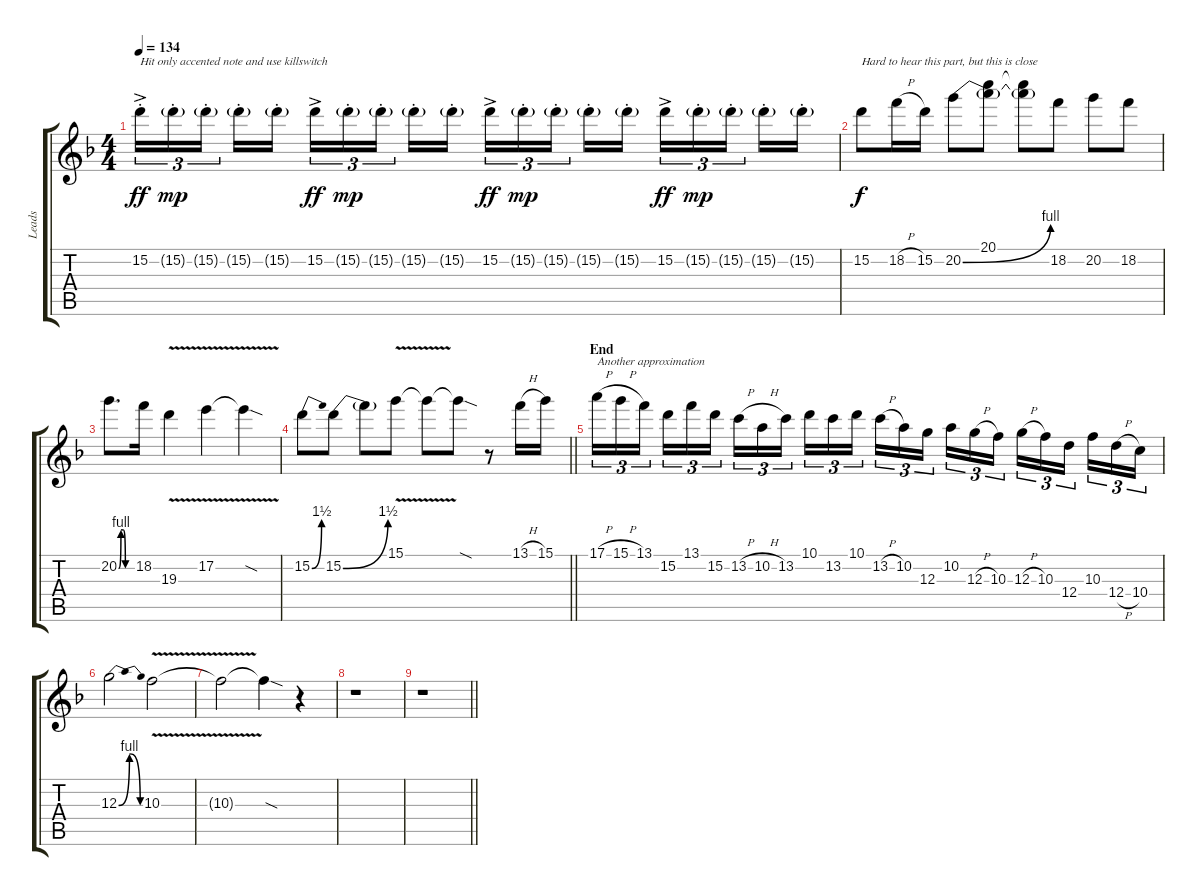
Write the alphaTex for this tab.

\track ("Leads" "Leads") {instrument overdrivenguitar}
\staff {score tabs}
\tuning (E4 B3 G3 D3 A2 E2) {hide}
\ts (4 4)
\tempo 134
\clef g2
\ks f
15.2{ac st}.16{tu (3 2) txt "Hit only accented note and use killswitch" dy ff} 15.2{g st}.16{tu (3 2) dy mp} 15.2{g st}.16{tu (3 2) beam splitsecondary} 15.2{g st}.16 15.2{g st}.16 15.2{ac}.16{tu (3 2) dy ff} 15.2{g st}.16{tu (3 2) dy mp} 15.2{g st}.16{tu (3 2) beam splitsecondary} 15.2{g st}.16 15.2{g st}.16 15.2{ac}.16{tu (3 2) dy ff} 15.2{g st}.16{tu (3 2) dy mp} 15.2{g st}.16{tu (3 2) beam splitsecondary} 15.2{g st}.16 15.2{g st}.16 15.2{ac}.16{tu (3 2) dy ff} 15.2{g st}.16{tu (3 2) dy mp} 15.2{g st}.16{tu (3 2) beam splitsecondary} 15.2{g st}.16 15.2{g st}.16 |
15.2.8{txt "Hard to hear this part, but this is close" dy f} 18.2{h}.16 15.2.16 20.2{be (bend 0 0 60 4)}.8 (20.1 20.2{t}).8 (20.1{t} 20.2{t}).8 18.2.8 20.2.8 18.2.8 |
20.2{be (custom 0 0 10 4 20 4 30 0 60 0)}.8{d} 18.2.16 19.3{v}.4 17.2{v}.4 17.2{sod t}.4 |
\barLineRight lightlight
15.2{be (bend 0 0 60 6)}.8 15.2{be (bend 0 0 60 6)}.8 15.2{t}.8 15.1{v}.8 15.1{t}.8 15.1{sod t}.8 r.8 13.1{h}.16 15.1.16 |
\section ("" "End")
17.1{h}.16{tu (3 2) txt "Another approximation"} 15.1{h}.16{tu (3 2)} 13.1.16{tu (3 2) beam splitsecondary} 15.2.16{tu (3 2)} 13.1.16{tu (3 2)} 15.2.16{tu (3 2)} 13.2{h}.16{tu (3 2)} 10.2{h}.16{tu (3 2)} 13.2.16{tu (3 2) beam splitsecondary} 10.1.16{tu (3 2)} 13.2.16{tu (3 2)} 10.1.16{tu (3 2)} 13.2{h}.16{tu (3 2)} 10.2.16{tu (3 2)} 12.3.16{tu (3 2) beam splitsecondary} 10.2.16{tu (3 2)} 12.3{h}.16{tu (3 2)} 10.3.16{tu (3 2)} 12.3{h}.16{tu (3 2)} 10.3.16{tu (3 2)} 12.4.16{tu (3 2) beam splitsecondary} 10.3.16{tu (3 2)} 12.4{h}.16{tu (3 2)} 10.4.16{tu (3 2)} |
12.3{be (bendrelease 0 0 10 4 20 4 60 0)}.2 10.3{v}.2 |
10.3{t}.2 10.3{sod t}.4 r.4 |
r.1 |
\barLineRight lightlight
r.1
